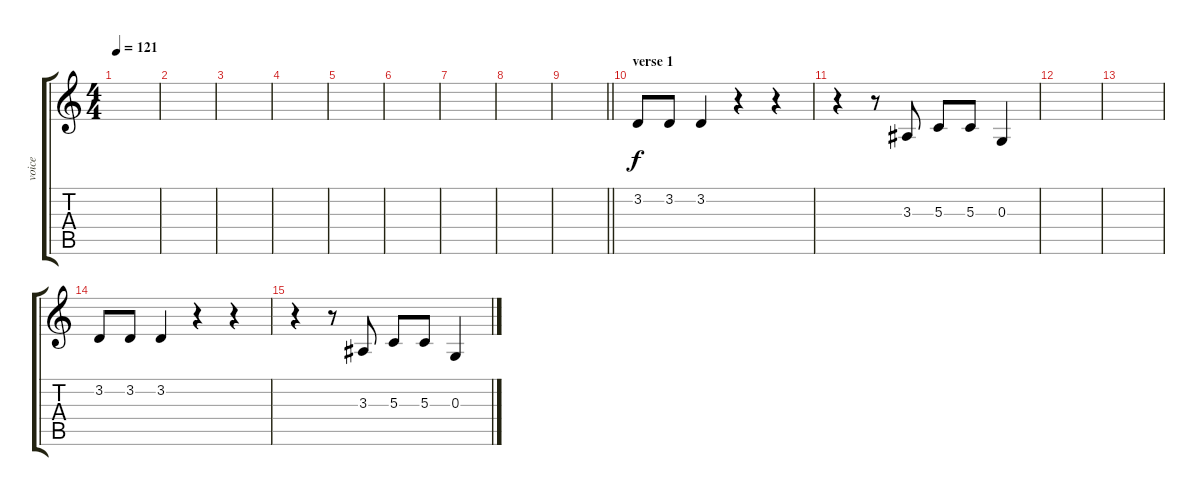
\track ("voice" "voice") {instrument trumpet}
\staff {score tabs}
\tuning (E4 B3 G3 D3 A2 E2) {hide}
\ts (4 4)
\tempo 121
\clef g2
\ks c
|
|
|
|
|
|
|
|
\barLineRight lightlight
|
\section ("" "verse 1")
3.2.8 3.2.8 3.2.4 r.4 r.4 |
r.4 r.8 3.3.8 5.3.8 5.3.8 0.3.4 |
|
|
3.2.8 3.2.8 3.2.4 r.4 r.4 |
r.4 r.8 3.3.8 5.3.8 5.3.8 0.3.4
